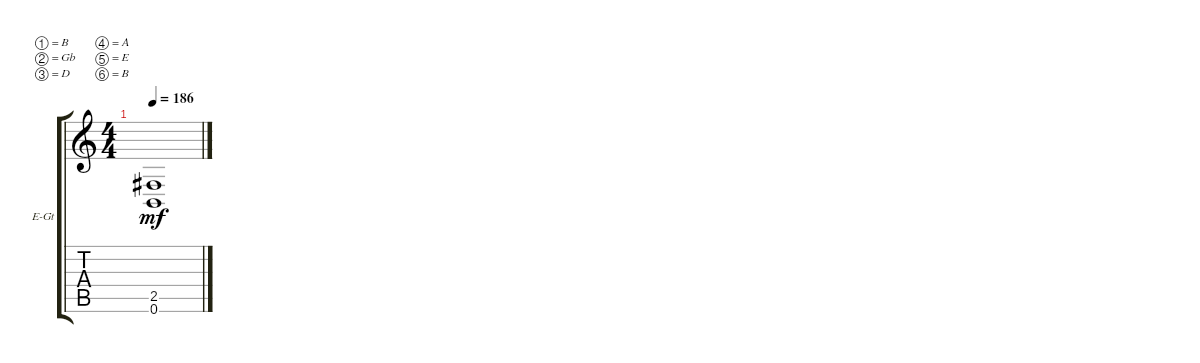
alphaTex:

\bracketExtendMode groupsimilarinstruments
\firstSystemTrackNameOrientation horizontal
\otherSystemsTrackNameOrientation horizontal
\track ("Electric Guitar 1" "E-Gt") {instrument distortionguitar}
\staff {score tabs}
\tuning (B3 Gb3 D3 A2 E2 B1)
\ts (4 4)
\tempo 186
\clef g2
\ks c
(2.5{t} 0.6{t}).1{dy mf}
